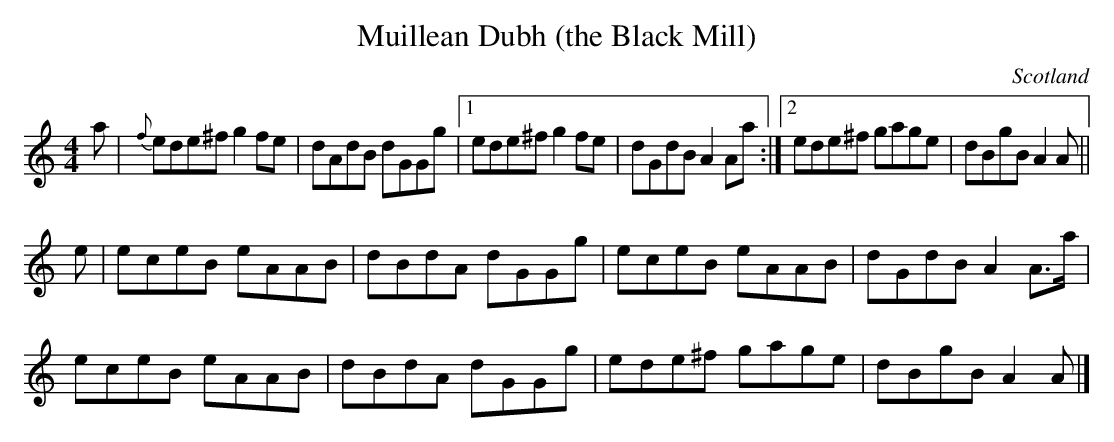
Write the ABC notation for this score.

X:1
T:Muillean Dubh (the Black Mill)
O:Scotland
M:4/4
K:Am
a|\
{f}ede^f g2fe|dAdB dGGg|1ede^f g2fe|dGdB A2Aa\
:|2 ede^f gage|dBgB A2A||
e|\
eceB eAAB|dBdA dGGg|eceB eAAB|dGdB A2A>a|
eceB eAAB|dBdA dGGg|ede^f gage|dBgB A2A|]
